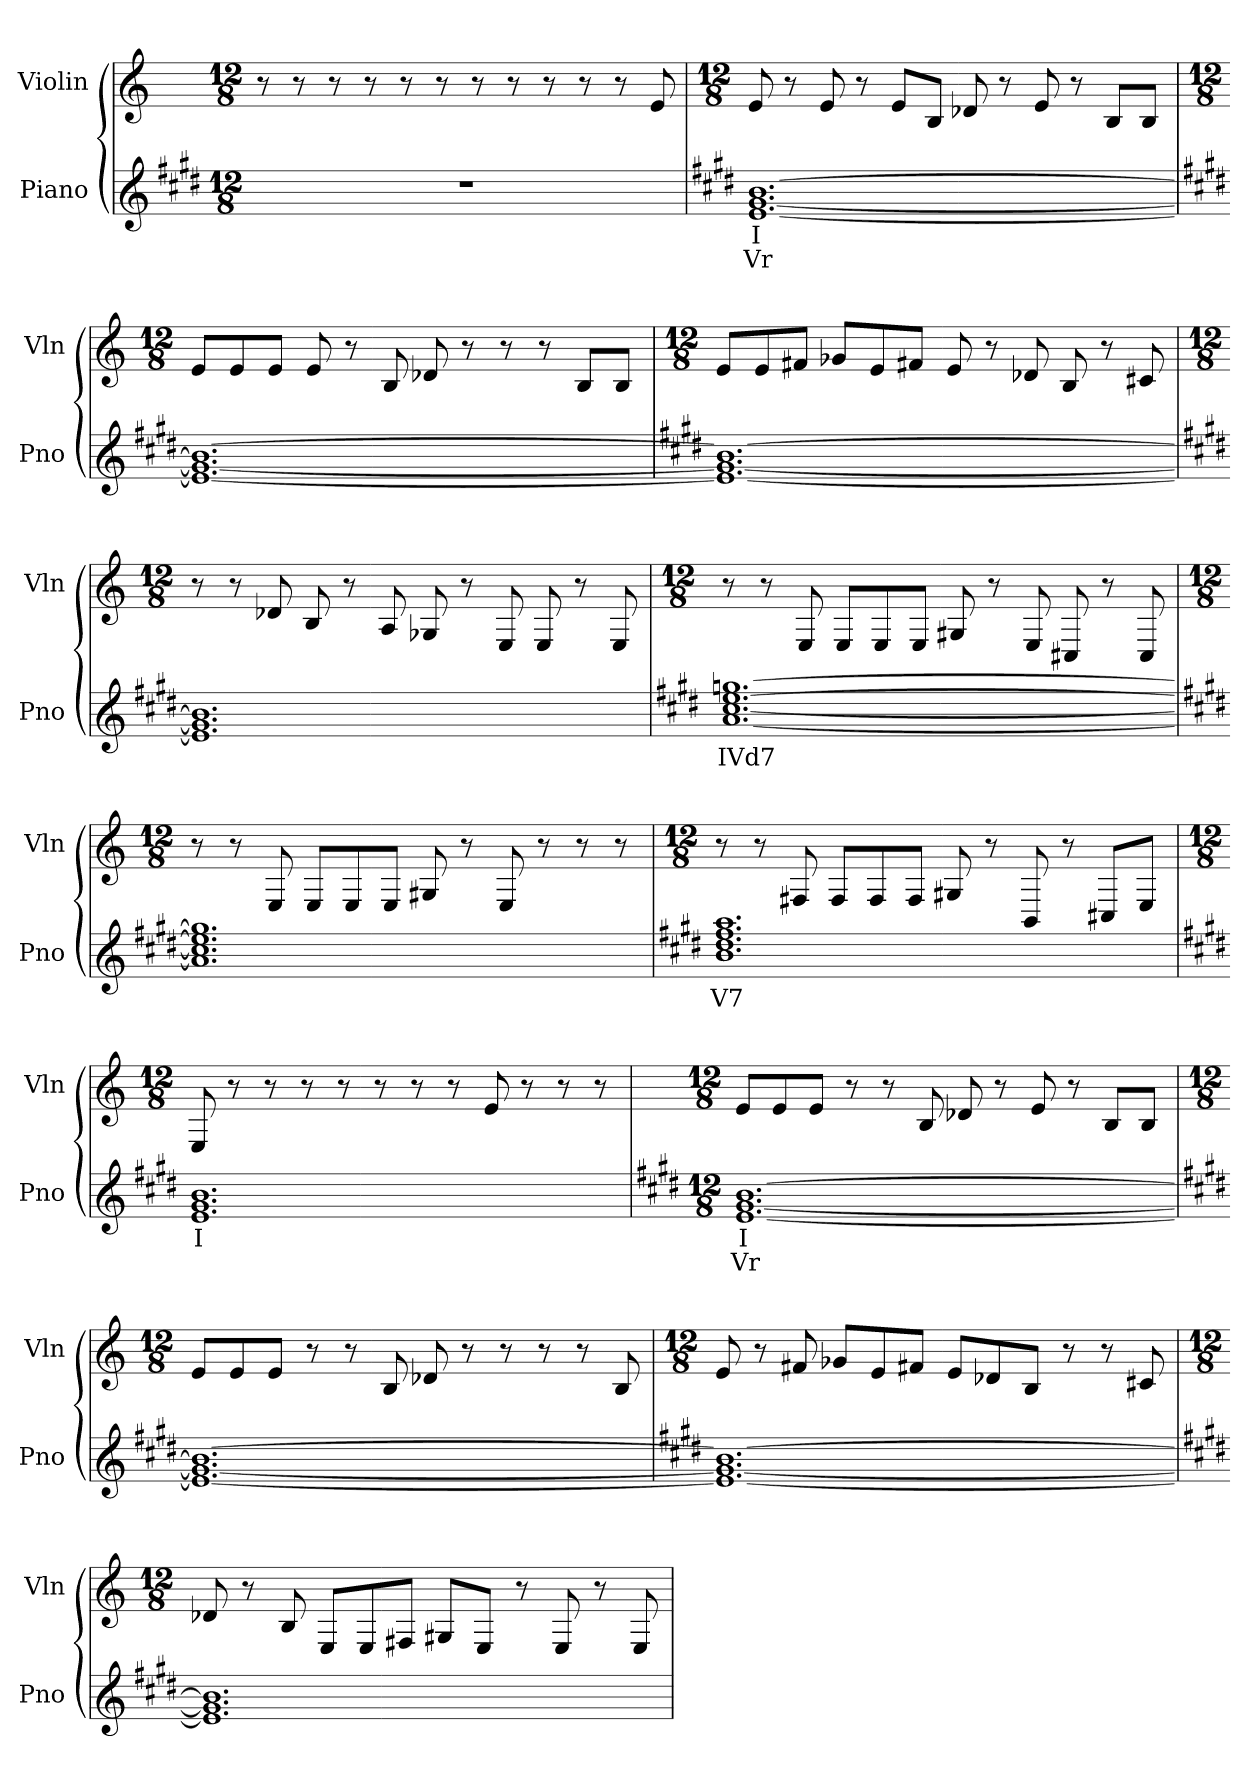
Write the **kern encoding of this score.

**kern	**text	**text	**kern
*part2	*part2	*part2	*part1
*staff2	*staff2	*staff2	*staff1
*I"Piano	*	*	*I"Violin
*I'Pno	*	*	*I'Vln
*k[f#c#g#d#]	*	*	*
*E:	*	*	*
*M12/8	*	*	*M12/8
=	=	=	=
1.r	.	.	8r
.	.	.	8r
.	.	.	8r
.	.	.	8r
.	.	.	8r
.	.	.	8r
.	.	.	8r
.	.	.	8r
.	.	.	8r
.	.	.	8r
.	.	.	8r
.	.	.	8e
=	=	=	=
*k[f#c#g#d#]	*	*	*
*E:	*	*	*
*	*	*	*M12/8
[1.e [1.g# [1.b	I	Vr	8e
.	.	.	8r
.	.	.	8e
.	.	.	8r
.	.	.	8eL
.	.	.	8BJ
.	.	.	8d-X
.	.	.	8r
.	.	.	8e
.	.	.	8r
.	.	.	8BL
.	.	.	8BJ
=	=	=	=
*k[f#c#g#d#]	*	*	*
*E:	*	*	*
*	*	*	*M12/8
1.e_ 1.g#_ 1.b_	.	.	8eL
.	.	.	8e
.	.	.	8eJ
.	.	.	8e
.	.	.	8r
.	.	.	8B
.	.	.	8d-X
.	.	.	8r
.	.	.	8r
.	.	.	8r
.	.	.	8BL
.	.	.	8BJ
=	=	=	=
*k[f#c#g#d#]	*	*	*
*E:	*	*	*
*	*	*	*M12/8
1.e_ 1.g#_ 1.b_	.	.	8eL
.	.	.	8e
.	.	.	8f#XJ
.	.	.	8g-XL
.	.	.	8e
.	.	.	8f#XJ
.	.	.	8e
.	.	.	8r
.	.	.	8d-X
.	.	.	8B
.	.	.	8r
.	.	.	8c#X
=	=	=	=
*k[f#c#g#d#]	*	*	*
*E:	*	*	*
*	*	*	*M12/8
1.e] 1.g#] 1.b]	.	.	8r
.	.	.	8r
.	.	.	8d-X
.	.	.	8B
.	.	.	8r
.	.	.	8A
.	.	.	8G-X
.	.	.	8r
.	.	.	8E
.	.	.	8E
.	.	.	8r
.	.	.	8E
=	=	=	=
*k[f#c#g#d#]	*	*	*
*E:	*	*	*
*	*	*	*M12/8
[1.a [1.cc# [1.ee [1.ggn	IVd7	.	8r
.	.	.	8r
.	.	.	8E
.	.	.	8EL
.	.	.	8E
.	.	.	8EJ
.	.	.	8G#X
.	.	.	8r
.	.	.	8E
.	.	.	8C#X
.	.	.	8r
.	.	.	8C#
=	=	=	=
*k[f#c#g#d#]	*	*	*
*E:	*	*	*
*	*	*	*M12/8
1.a] 1.cc#] 1.ee] 1.ggn]	.	.	8r
.	.	.	8r
.	.	.	8E
.	.	.	8EL
.	.	.	8E
.	.	.	8EJ
.	.	.	8G#X
.	.	.	8r
.	.	.	8E
.	.	.	8r
.	.	.	8r
.	.	.	8r
=	=	=	=
*k[f#c#g#d#]	*	*	*
*E:	*	*	*
*	*	*	*M12/8
1.b 1.dd# 1.ff# 1.aa	V7	.	8r
.	.	.	8r
.	.	.	8F#X
.	.	.	8F#L
.	.	.	8F#
.	.	.	8F#J
.	.	.	8G#X
.	.	.	8r
.	.	.	8BB
.	.	.	8r
.	.	.	8C#XL
.	.	.	8EJ
=	=	=	=
*k[f#c#g#d#]	*	*	*
*E:	*	*	*
*	*	*	*M12/8
1.e 1.g# 1.b	I	.	8E
.	.	.	8r
.	.	.	8r
.	.	.	8r
.	.	.	8r
.	.	.	8r
.	.	.	8r
.	.	.	8r
.	.	.	8e
.	.	.	8r
.	.	.	8r
.	.	.	8r
=	=	=	=
*k[f#c#g#d#]	*	*	*
*E:	*	*	*
*M12/8	*	*	*M12/8
[1.e [1.g# [1.b	I	Vr	8eL
.	.	.	8e
.	.	.	8eJ
.	.	.	8r
.	.	.	8r
.	.	.	8B
.	.	.	8d-X
.	.	.	8r
.	.	.	8e
.	.	.	8r
.	.	.	8BL
.	.	.	8BJ
=	=	=	=
*k[f#c#g#d#]	*	*	*
*E:	*	*	*
*	*	*	*M12/8
1.e_ 1.g#_ 1.b_	.	.	8eL
.	.	.	8e
.	.	.	8eJ
.	.	.	8r
.	.	.	8r
.	.	.	8B
.	.	.	8d-X
.	.	.	8r
.	.	.	8r
.	.	.	8r
.	.	.	8r
.	.	.	8B
=	=	=	=
*k[f#c#g#d#]	*	*	*
*E:	*	*	*
*	*	*	*M12/8
1.e_ 1.g#_ 1.b_	.	.	8e
.	.	.	8r
.	.	.	8f#X
.	.	.	8g-XL
.	.	.	8e
.	.	.	8f#XJ
.	.	.	8eL
.	.	.	8d-X
.	.	.	8BJ
.	.	.	8r
.	.	.	8r
.	.	.	8c#X
=	=	=	=
*k[f#c#g#d#]	*	*	*
*E:	*	*	*
*	*	*	*M12/8
1.e] 1.g#] 1.b]	.	.	8d-X
.	.	.	8r
.	.	.	8B
.	.	.	8EL
.	.	.	8E
.	.	.	8F#XJ
.	.	.	8G#XL
.	.	.	8EJ
.	.	.	8r
.	.	.	8E
.	.	.	8r
.	.	.	8E
=	=	=	=
*-	*-	*-	*-
